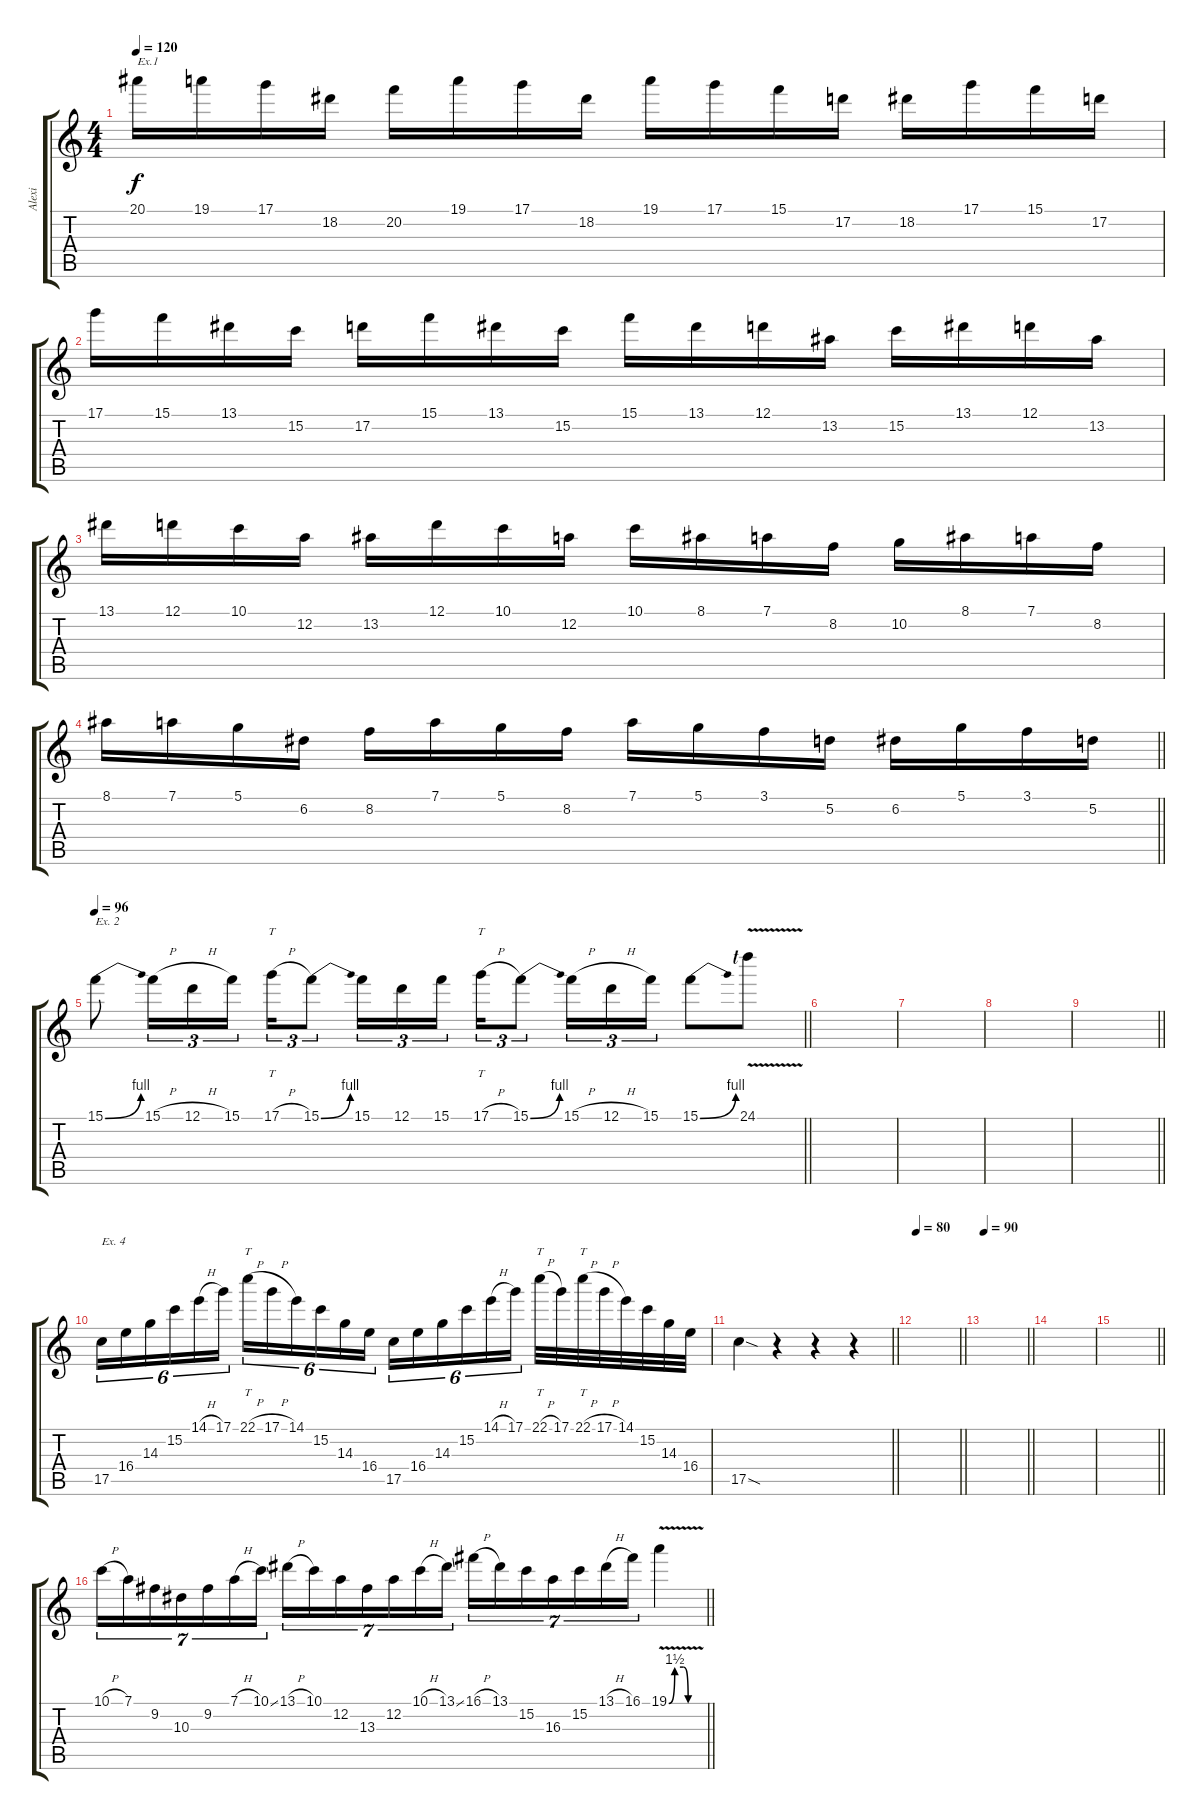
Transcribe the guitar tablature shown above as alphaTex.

\track ("Alexi" "Alexi") {instrument overdrivenguitar}
\staff {score tabs}
\tuning (D4 A3 F3 C3 G2 D2) {hide}
\ts (4 4)
\tempo 120
\clef g2
\ks c
20.1.16{txt "Ex.1" dy f instrument overdrivenguitar} 19.1.16 17.1.16 18.2.16 20.2.16 19.1.16 17.1.16 18.2.16 19.1.16 17.1.16 15.1.16 17.2.16 18.2.16 17.1.16 15.1.16 17.2.16 |
17.1.16 15.1.16 13.1.16 15.2.16 17.2.16 15.1.16 13.1.16 15.2.16 15.1.16 13.1.16 12.1.16 13.2.16 15.2.16 13.1.16 12.1.16 13.2.16 |
13.1.16 12.1.16 10.1.16 12.2.16 13.2.16 12.1.16 10.1.16 12.2.16 10.1.16 8.1.16 7.1.16 8.2.16 10.2.16 8.1.16 7.1.16 8.2.16 |
\barLineRight lightlight
8.1.16 7.1.16 5.1.16 6.2.16 8.2.16 7.1.16 5.1.16 8.2.16 7.1.16 5.1.16 3.1.16 5.2.16 6.2.16 5.1.16 3.1.16 5.2.16 |
\tempo 96
\barLineRight lightlight
15.1{be (bend 0 0 60 4)}.8{txt "Ex. 2"} 15.1{h}.16{tu (3 2)} 12.1{h}.16{tu (3 2)} 15.1.16{tu (3 2)} 17.1{h}.16{tt tu (3 2)} 15.1{be (bend 0 0 60 4)}.8{tu (3 2)} 15.1.16{tu (3 2)} 12.1.16{tu (3 2)} 15.1.16{tu (3 2)} 17.1{h}.16{tt tu (3 2)} 15.1{be (bend 0 0 60 4)}.8{tu (3 2)} 15.1{h}.16{tu (3 2)} 12.1{h}.16{tu (3 2)} 15.1.16{tu (3 2)} 15.1{be (bend 0 0 60 4)}.8 24.1{v lf 1}.8 |
|
|
|
\barLineRight lightlight
|
17.5.16{tu (6 4) txt "Ex. 4"} 16.4.16{tu (6 4)} 14.3.16{tu (6 4)} 15.2.16{tu (6 4)} 14.1{h}.16{tu (6 4)} 17.1.16{tu (6 4)} 22.1{h}.16{tt tu (6 4)} 17.1{h}.16{tu (6 4)} 14.1.16{tu (6 4)} 15.2.16{tu (6 4)} 14.3.16{tu (6 4)} 16.4.16{tu (6 4)} 17.5.16{tu (6 4)} 16.4.16{tu (6 4)} 14.3.16{tu (6 4)} 15.2.16{tu (6 4)} 14.1{h}.16{tu (6 4)} 17.1.16{tu (6 4)} 22.1{h}.32{tt} 17.1.32 22.1{h}.32{tt} 17.1{h}.32 14.1.32 15.2.32 14.3.32 16.4.32 |
\barLineRight lightlight
17.5{sod}.4 r.4 r.4 r.4 |
\tempo 80
\barLineRight lightlight
|
\tempo 90
\barLineRight lightlight
|
|
\barLineRight lightlight
|
\barLineRight lightlight
10.1{h}.16{tu (7 4)} 7.1.16{tu (7 4)} 9.2.16{tu (7 4)} 10.3.16{tu (7 4)} 9.2.16{tu (7 4)} 7.1{h}.16{tu (7 4)} 10.1{ss}.16{tu (7 4)} 13.1{h}.16{tu (7 4)} 10.1.16{tu (7 4)} 12.2.16{tu (7 4)} 13.3.16{tu (7 4)} 12.2.16{tu (7 4)} 10.1{h}.16{tu (7 4)} 13.1{ss}.16{tu (7 4)} 16.1{h}.16{tu (7 4)} 13.1.16{tu (7 4)} 15.2.16{tu (7 4)} 16.3.16{tu (7 4)} 15.2.16{tu (7 4)} 13.1{h}.16{tu (7 4)} 16.1.16{tu (7 4)} 19.1{be (custom 0 0 10 6 25 6 33 0 40 0 60 0) v}.4
